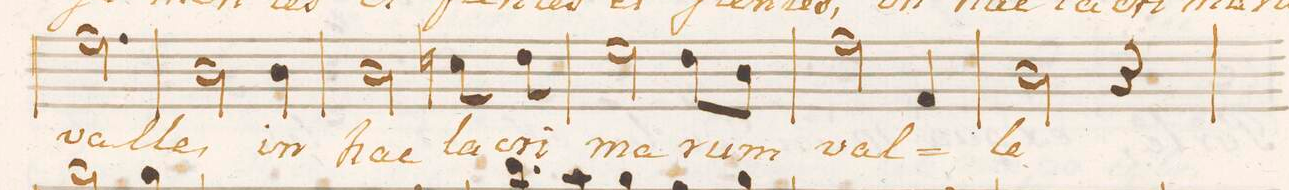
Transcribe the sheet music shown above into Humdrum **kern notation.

**kern	**text
*I"Basso.	*
*clefF4	*
*k[b-e-]	*
*M3/4	*
2.A\	val-
=24	=24
2D\	-le,
4D\	in
=25	=25
2D\	hac
8En\	la-
8F\	-cri-
=26	=26
2G\	-ma-
8F\L	-rum
8D\J	.
=27	=27
2A\	val-
4AA/	.
=28	=28
2D\	-le
4r	.
=29	=29
*-	*-
